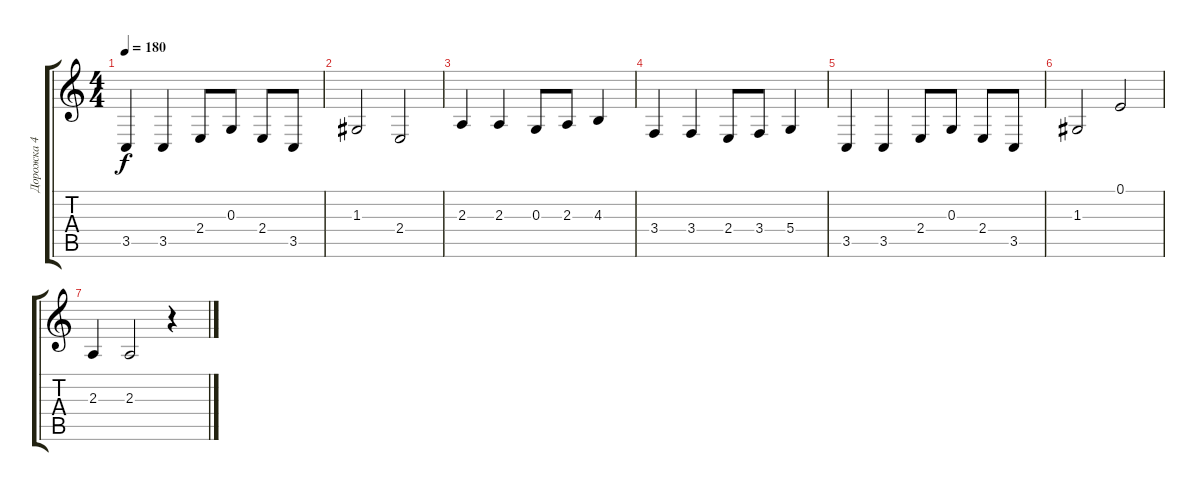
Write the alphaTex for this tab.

\track ("Дорожка 4" "Дорожка 4") {instrument violin}
\staff {score tabs}
\tuning (E4 B3 G3 D3 A2 E2) {hide}
\ts (4 4)
\tempo 180
\clef g2
\ks c
3.5.4{dy f} 3.5.4 2.4.8 0.3.8 2.4.8 3.5.8 |
1.3.2 2.4.2 |
2.3.4 2.3.4 0.3.8 2.3.8 4.3.4 |
3.4.4 3.4.4 2.4.8 3.4.8 5.4.4 |
3.5.4 3.5.4 2.4.8 0.3.8 2.4.8 3.5.8 |
1.3.2 0.1.2 |
2.3.4 2.3.2 r.4
